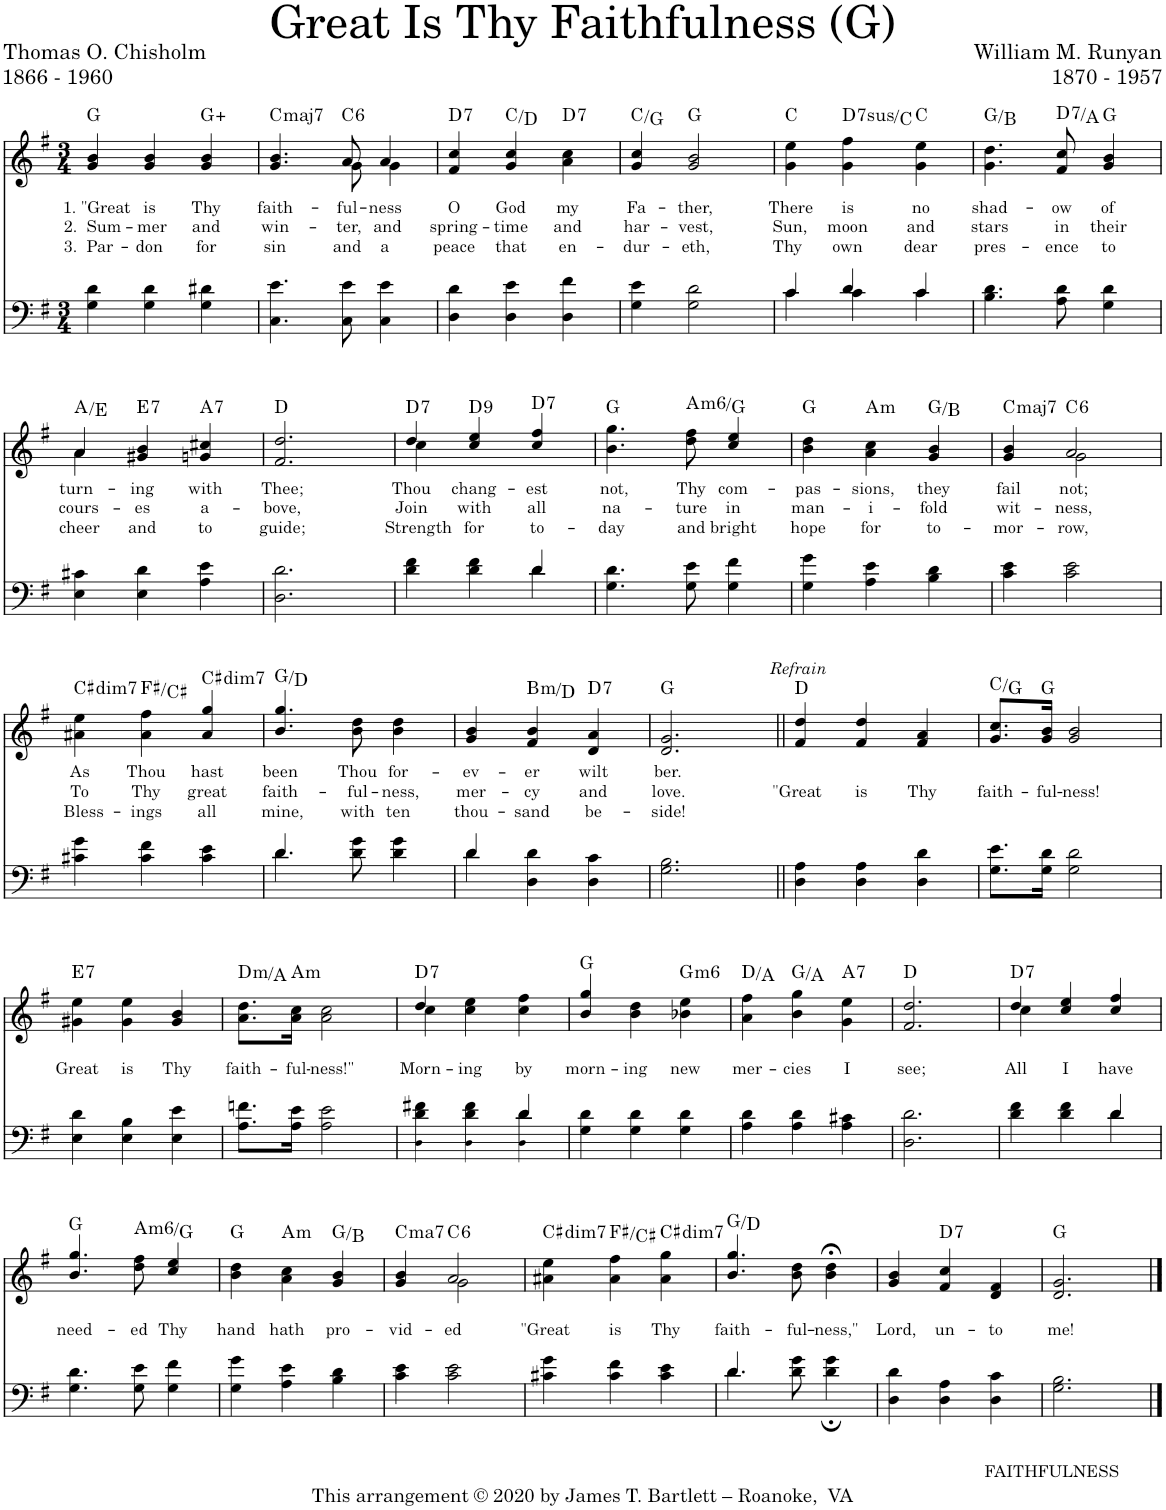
**kern	**kern	**text	**text	**text	**harte
*part2	*part1	*part1	*part1	*part1	*part1
*staff2	*staff1	*staff1	*staff1	*staff1	*
*I"Men	*I"Women	*	*	*	*
*clefF4	*clefG2	*	*	*	*
*k[f#]	*k[f#]	*	*	*	*
*M3/4	*M3/4	*	*	*	*
=1	=1	=1	=1	=1	=1
!	!	!LO:LY:b	!LO:LY:b	!LO:LY:b	!
4G\ 4d\	4g/ 4b/	1. "Great	2. Sum-	3. Par-	G:maj
!	!	!LO:LY:b	!LO:LY:b	!LO:LY:b	!
4G\ 4d\	4g/ 4b/	is	-mer	-don	.
!	!	!LO:LY:b	!LO:LY:b	!LO:LY:b	!
4G\ 4d#X\	4g/ 4b/	Thy	and	for	G:aug
=2	=2	=2	=2	=2	=2
!	!	!LO:LY:b	!LO:LY:b	!LO:LY:b	!LO:H:kt=maj7
*	*^	*	*	*	*
4.C\ 4.e\	4.g/ 4.b/	4.ryy	faith-	win-	sin	C:maj7
!	!	!	!LO:LY:b	!LO:LY:b	!LO:LY:b	!LO:H:kt=6
8C\ 8e\	8a/	8g\	-ful-	-ter,	and	C:maj6
!	!	!	!LO:LY:b	!LO:LY:b	!LO:LY:b	!
4C\ 4e\	4a/	4g\	-ness	and	a	.
=3	=3	=3	=3	=3	=3	=3
!	!	!	!LO:LY:b	!LO:LY:b	!LO:LY:b	!LO:H:kt=7
*	*v	*v	*	*	*	*
4D\ 4d\	4f#/ 4cc/	O	spring-	peace	D:7
!	!	!LO:LY:b	!LO:LY:b	!LO:LY:b	!
4D\ 4e\	4g/ 4cc/	God	-time	that	C:maj/2
!	!	!LO:LY:b	!LO:LY:b	!LO:LY:b	!LO:H:kt=7
4D\ 4f#\	4a\ 4cc\	my	and	en-	D:7
=4	=4	=4	=4	=4	=4
!	!	!LO:LY:b	!LO:LY:b	!LO:LY:b	!
4G\ 4e\	4g/ 4cc/	Fa-	har-	-dur-	C:maj/5
!	!	!LO:LY:b	!LO:LY:b	!LO:LY:b	!
2G\ 2d\	2g/ 2b/	-ther,	-vest,	-eth,	G:maj
=5	=5	=5	=5	=5	=5
*^	*	*	*	*	*
!	!	!	!LO:LY:b	!LO:LY:b	!LO:LY:b	!
4c/	4c\	4g\ 4ee\	There	Sun,	Thy	C:maj
!	!	!	!LO:LY:b	!LO:LY:b	!LO:LY:b	!LO:H:kt=7sus
4d/	4c\	4g\ 4ff#\	is	moon	own	D:sus4(7)/b7
!	!	!	!LO:LY:b	!LO:LY:b	!LO:LY:b	!
4c/	4c\	4g\ 4ee\	no	and	dear	C:maj
=6	=6	=6	=6	=6	=6	=6
!	!	!	!LO:LY:b	!LO:LY:b	!LO:LY:b	!
*v	*v	*	*	*	*	*
4.B\ 4.d\	4.g\ 4.dd\	shad-	stars	pres-	G:maj/3
!	!	!LO:LY:b	!LO:LY:b	!LO:LY:b	!LO:H:kt=7
8A\ 8d\	8f#/ 8cc/	-ow	in	-ence	D:7/5
!	!	!LO:LY:b	!LO:LY:b	!LO:LY:b	!
4G\ 4d\	4g/ 4b/	of	their	to	G:maj
!!LO:LB:g=z
=7	=7	=7	=7	=7	=7
!	!	!LO:LY:b	!LO:LY:b	!LO:LY:b	!
*	*^	*	*	*	*
4E\ 4c#X\	4a/	4a\	turn-	cours-	cheer	A:maj/5
!	!	!	!LO:LY:b	!LO:LY:b	!LO:LY:b	!LO:H:kt=7
4E\ 4d\	4g#X/ 4b/	2ryy	-ing	-es	and	E:7
!	!	!	!LO:LY:b	!LO:LY:b	!LO:LY:b	!LO:H:kt=7
4A\ 4e\	4gn/ 4cc#X/	.	with	a-	to	A:7
*	*v	*v	*	*	*	*
=8	=8	=8	=8	=8	=8
!	!	!LO:LY:b	!LO:LY:b	!LO:LY:b	!
2.D\ 2.d\	2.f#/ 2.dd/	Thee;	-bove,	guide;	D:maj
=9	=9	=9	=9	=9	=9
*^	*	*	*	*	*
!	!	!	!LO:LY:b	!LO:LY:b	!LO:LY:b	!LO:H:kt=7
*	*	*^	*	*	*	*
4d\ 4f#\	2ryy	4dd/	4cc\	Thou	Join	Strength	D:7
!	!	!	!	!LO:LY:b	!LO:LY:b	!LO:LY:b	!LO:H:kt=9
4d\ 4f#\	.	4cc/ 4ee/	2ryy	chang-	with	for	D:9
!	!	!	!	!LO:LY:b	!LO:LY:b	!LO:LY:b	!LO:H:kt=7
4d/	4d\	4cc/ 4ff#/	.	-est	all	to-	D:7
*	*	*v	*v	*	*	*	*
=10	=10	=10	=10	=10	=10	=10
!	!	!	!LO:LY:b	!LO:LY:b	!LO:LY:b	!
*v	*v	*	*	*	*	*
4.G\ 4.d\	4.b\ 4.gg\	not,	na-	-day	G:maj
!	!	!LO:LY:b	!LO:LY:b	!LO:LY:b	!LO:H:kt=m6
8G\ 8e\	8dd\ 8ff#\	Thy	-ture	and	A:min6/b7
!	!	!LO:LY:b	!LO:LY:b	!LO:LY:b	!
4G\ 4f#\	4cc/ 4ee/	com-	in	bright	.
=11	=11	=11	=11	=11	=11
!	!	!LO:LY:b	!LO:LY:b	!LO:LY:b	!
4G\ 4g\	4b\ 4dd\	-pas-	man-	hope	G:maj
!	!	!LO:LY:b	!LO:LY:b	!LO:LY:b	!LO:H:kt=m
4A\ 4e\	4a\ 4cc\	-sions,	-i-	for	A:min
!	!	!LO:LY:b	!LO:LY:b	!LO:LY:b	!
4B\ 4d\	4g/ 4b/	they	-fold	to-	G:maj/3
=12	=12	=12	=12	=12	=12
!	!	!LO:LY:b	!LO:LY:b	!LO:LY:b	!LO:H:kt=maj7
*	*^	*	*	*	*
4c\ 4e\	4g/ 4b/	4ryy	fail	wit-	-mor-	C:maj7
!	!	!	!LO:LY:b	!LO:LY:b	!LO:LY:b	!LO:H:kt=6
2c\ 2e\	2a/	2g\	not;	-ness,	-row,	C:maj6
!!LO:LB:g=z
=13	=13	=13	=13	=13	=13	=13
!	!	!	!LO:LY:b	!LO:LY:b	!LO:LY:b	!LO:H:kt=dim7
*	*v	*v	*	*	*	*
4c#X\ 4g\	4a#X\ 4ee\	As	To	Bless-	C#:dim7
!	!	!LO:LY:b	!LO:LY:b	!LO:LY:b	!
4c#\ 4f#\	4a#\ 4ff#\	Thou	Thy	-ings	F#:maj/5
!	!	!LO:LY:b	!LO:LY:b	!LO:LY:b	!LO:H:kt=dim7
4c#\ 4e\	4a#/ 4gg/	hast	great	all	C#:dim7
=14	=14	=14	=14	=14	=14
*^	*	*	*	*	*
!	!	!	!LO:LY:b	!LO:LY:b	!LO:LY:b	!
4.d/	4.d\	4.b/ 4.gg/	been	faith-	mine,	G:maj/5
!	!	!	!LO:LY:b	!LO:LY:b	!LO:LY:b	!
8d\ 8g\	4.ryy	8b\ 8dd\	Thou	-ful-	with	.
!	!	!	!LO:LY:b	!LO:LY:b	!LO:LY:b	!
4d\ 4g\	.	4b\ 4dd\	for-	-ness,	ten	.
=15	=15	=15	=15	=15	=15	=15
!	!	!	!LO:LY:b	!LO:LY:b	!LO:LY:b	!
4d/	4d\	4g/ 4b/	-ev-	mer-	thou-	.
!	!	!	!LO:LY:b	!LO:LY:b	!LO:LY:b	!LO:H:kt=m
4D\ 4d\	2ryy	4f#/ 4b/	-er	-cy	-sand	B:min/b3
!	!	!	!LO:LY:b	!LO:LY:b	!LO:LY:b	!LO:H:kt=7
4D\ 4c\	.	4d/ 4a/	wilt	and	be-	D:7
*v	*v	*	*	*	*	*
=16	=16	=16	=16	=16	=16
!	!	!LO:LY:b	!LO:LY:b	!LO:LY:b	!
2.G\ 2.B\	2.d/ 2.g/	ber.	love.	-side!	G:maj
=17||	=17||	=17||	=17||	=17||	=17||
!	!LO:TX:a:i:t=Refrain	!	!	!	!
!	!	!	!LO:LY:b	!	!
4D\ 4A\	4f#/ 4dd/	.	"Great	.	D:maj
!	!	!	!LO:LY:b	!	!
4D\ 4A\	4f#/ 4dd/	.	is	.	.
!	!	!	!LO:LY:b	!	!
4D\ 4d\	4f#/ 4a/	.	Thy	.	.
=18	=18	=18	=18	=18	=18
!	!	!	!LO:LY:b	!	!
8.G\ 8.e\L	8.g/ 8.cc/L	.	faith-	.	C:maj/5
!	!	!	!LO:LY:b	!	!
16G\ 16d\Jk	16g/ 16b/Jk	.	-ful-	.	G:maj
!	!	!	!LO:LY:b	!	!
2G\ 2d\	2g/ 2b/	.	-ness!	.	.
!!LO:LB:g=z
=19	=19	=19	=19	=19	=19
!	!	!	!LO:LY:b	!	!LO:H:kt=7
4E\ 4d\	4g#X\ 4ee\	.	Great	.	E:7
!	!	!	!LO:LY:b	!	!
4E\ 4B\	4g#\ 4ee\	.	is	.	.
!	!	!	!LO:LY:b	!	!
4E\ 4e\	4g#/ 4b/	.	Thy	.	.
=20	=20	=20	=20	=20	=20
!	!	!	!LO:LY:b	!	!LO:H:kt=m
8.A\ 8.fn\L	8.a\ 8.dd\L	.	faith-	.	D:min/5
!	!	!	!LO:LY:b	!	!LO:H:kt=m
16A\ 16e\Jk	16a\ 16cc\Jk	.	-ful-	.	A:min
!	!	!	!LO:LY:b	!	!
2A\ 2e\	2a\ 2cc\	.	-ness!"	.	.
=21	=21	=21	=21	=21	=21
*^	*	*	*	*	*
*	*^	*	*	*	*	*
!	!	!	!	!	!LO:LY:b	!	!LO:H:kt=7
*	*	*	*^	*	*	*	*
4d\ 4f#X\	2ryy	4D!\	4dd/	4cc\	.	Morn-	.	D:7
!	!	!	!	!	!	!LO:LY:b	!	!
4d\ 4f#\	.	4D!\	4cc\ 4ee\	2ryy	.	-ing	.	.
!	!	!	!	!	!	!LO:LY:b	!	!
4d/	4d\	4D!\	4cc\ 4ff#\	.	.	by	.	.
*	*	*	*v	*v	*	*	*	*
=22	=22	=22	=22	=22	=22	=22	=22
!	!	!	!	!	!LO:LY:b	!	!
*v	*v	*v	*	*	*	*	*
4G\ 4d\	4b/ 4gg/	.	morn-	.	G:maj
!	!	!	!LO:LY:b	!	!
4G\ 4d\	4b\ 4dd\	.	-ing	.	.
!	!	!	!LO:LY:b	!	!LO:H:kt=m6
4G\ 4d\	4b-X\ 4ee\	.	new	.	G:min6
=23	=23	=23	=23	=23	=23
!	!	!	!LO:LY:b	!	!
4A\ 4d\	4a\ 4ff#\	.	mer-	.	D:maj/5
!	!	!	!LO:LY:b	!	!
4A\ 4d\	4b\ 4gg\	.	-cies	.	G:maj/2
!	!	!	!LO:LY:b	!	!LO:H:kt=7
4A\ 4c#X\	4g\ 4ee\	.	I	.	A:7
=24	=24	=24	=24	=24	=24
!	!	!	!LO:LY:b	!	!
2.D\ 2.d\	2.f#/ 2.dd/	.	see;	.	D:maj
=25	=25	=25	=25	=25	=25
*^	*	*	*	*	*
!	!	!	!	!LO:LY:b	!	!LO:H:kt=7
*	*	*^	*	*	*	*
4d\ 4f#\	2ryy	4dd/	4cc\	.	All	.	D:7
!	!	!	!	!	!LO:LY:b	!	!
4d\ 4f#\	.	4cc/ 4ee/	2ryy	.	I	.	.
!	!	!	!	!	!LO:LY:b	!	!
4d/	4d\	4cc/ 4ff#/	.	.	have	.	.
*	*	*v	*v	*	*	*	*
!!LO:LB:g=z
=26	=26	=26	=26	=26	=26	=26
!	!	!	!	!LO:LY:b	!	!
*v	*v	*	*	*	*	*
4.G\ 4.d\	4.b/ 4.gg/	.	need-	.	G:maj
!	!	!	!LO:LY:b	!	!LO:H:kt=m6
8G\ 8e\	8dd\ 8ff#\	.	-ed	.	A:min6/b7
!	!	!	!LO:LY:b	!	!
4G\ 4f#\	4cc/ 4ee/	.	Thy	.	.
=27	=27	=27	=27	=27	=27
!	!	!	!LO:LY:b	!	!
4G\ 4g\	4b\ 4dd\	.	hand	.	G:maj
!	!	!	!LO:LY:b	!	!LO:H:kt=m
4A\ 4e\	4a\ 4cc\	.	hath	.	A:min
!	!	!	!LO:LY:b	!	!
4B\ 4d\	4g/ 4b/	.	pro-	.	G:maj/3
=28	=28	=28	=28	=28	=28
!	!	!	!LO:LY:b	!	!LO:H:kt=ma7
*	*^	*	*	*	*
4c\ 4e\	4g/ 4b/	4ryy	.	-vid-	.	C:maj7
!	!	!	!	!LO:LY:b	!	!LO:H:kt=6
2c\ 2e\	2a/	2g\	.	-ed	.	C:maj6
=29	=29	=29	=29	=29	=29	=29
!	!	!	!	!LO:LY:b	!	!LO:H:kt=dim7
*	*v	*v	*	*	*	*
4c#X\ 4g\	4a#X\ 4ee\	.	"Great	.	C#:dim7
!	!	!	!LO:LY:b	!	!
4c#\ 4f#\	4a#\ 4ff#\	.	is	.	F#:maj/5
!	!	!	!LO:LY:b	!	!LO:H:kt=dim7
4c#\ 4e\	4a#\ 4gg\	.	Thy	.	C#:dim7
=30	=30	=30	=30	=30	=30
*^	*	*	*	*	*
!	!	!	!	!LO:LY:b	!	!
4.d/	4.d\	4.b/ 4.gg/	.	faith-	.	G:maj/5
!	!	!	!	!LO:LY:b	!	!
8d\ 8g\	4.ryy	8b\ 8dd\	.	-ful-	.	.
!	!	!	!	!LO:LY:b	!	!
4d\; 4g\;	.	4b\;< 4dd\;<	.	-ness,"	.	.
*v	*v	*	*	*	*	*
=31	=31	=31	=31	=31	=31
!	!	!	!LO:LY:b	!	!
4D\ 4d\	4g/ 4b/	.	Lord,	.	.
!	!	!	!LO:LY:b	!	!LO:H:kt=7
4D\ 4A\	4f#/ 4cc/	.	un-	.	D:7
!	!	!	!LO:LY:b	!	!
4D\ 4c\	4d/ 4f#/	.	-to	.	.
=32	=32	=32	=32	=32	=32
!LO:TX:b:t=FAITHFULNESS	!	!	!	!	!
!	!	!	!LO:LY:b	!	!
2.G\ 2.B\	2.d/ 2.g/	.	me!	.	G:maj
==	==	==	==	==	==
*-	*-	*-	*-	*-	*-
